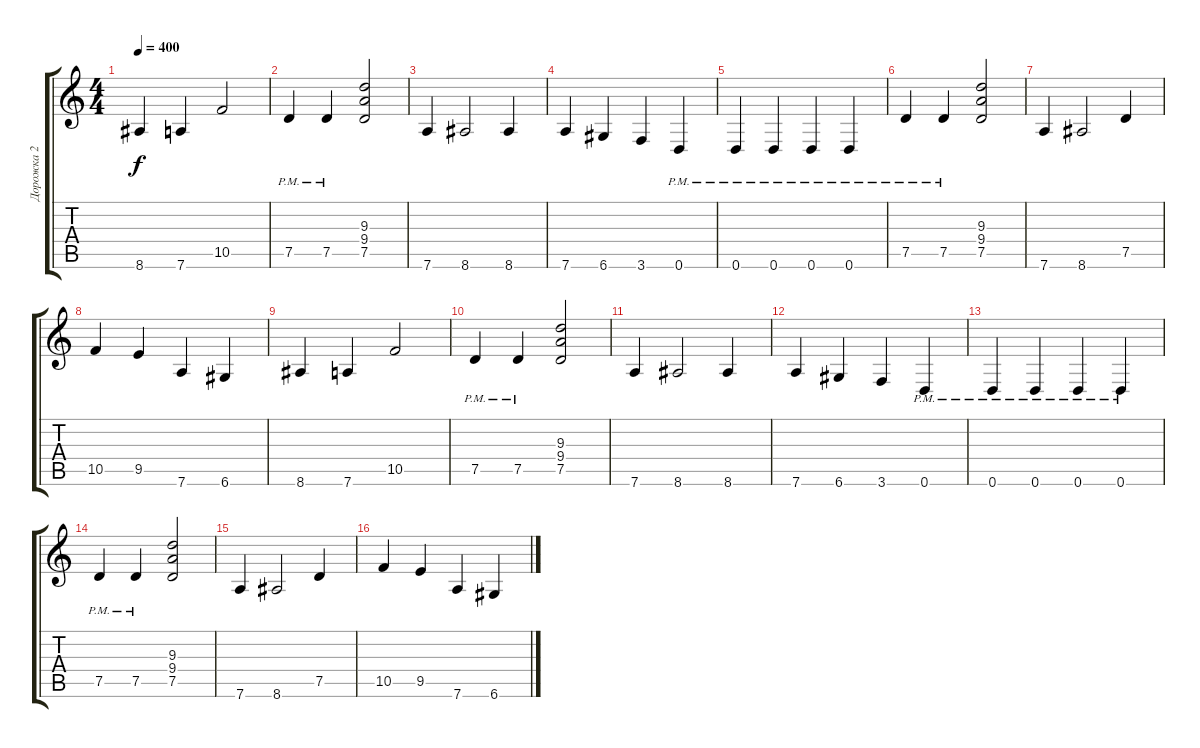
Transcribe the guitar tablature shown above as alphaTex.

\track ("Дорожка 2" "Дорожка 2") {instrument overdrivenguitar}
\staff {score tabs}
\tuning (D4 A3 F3 C3 G2 D2) {hide}
\ts (4 4)
\tempo 400
\clef g2
\ks c
8.6.4{dy f} 7.6.4 10.5.2 |
7.5{pm}.4 7.5{pm}.4 (9.3 9.4 7.5).2 |
7.6.4 8.6.2 8.6.4 |
7.6.4 6.6.4 3.6.4 0.6{pm}.4 |
0.6{pm}.4 0.6{pm}.4 0.6{pm}.4 0.6{pm}.4 |
7.5{pm}.4 7.5{pm}.4 (9.3 9.4 7.5).2 |
7.6.4 8.6.2 7.5.4 |
10.5.4 9.5.4 7.6.4 6.6.4 |
8.6.4 7.6.4 10.5.2 |
7.5{pm}.4 7.5{pm}.4 (9.3 9.4 7.5).2 |
7.6.4 8.6.2 8.6.4 |
7.6.4 6.6.4 3.6.4 0.6{pm}.4 |
0.6{pm}.4 0.6{pm}.4 0.6{pm}.4 0.6{pm}.4 |
7.5{pm}.4 7.5{pm}.4 (9.3 9.4 7.5).2 |
7.6.4 8.6.2 7.5.4 |
10.5.4 9.5.4 7.6.4 6.6.4
